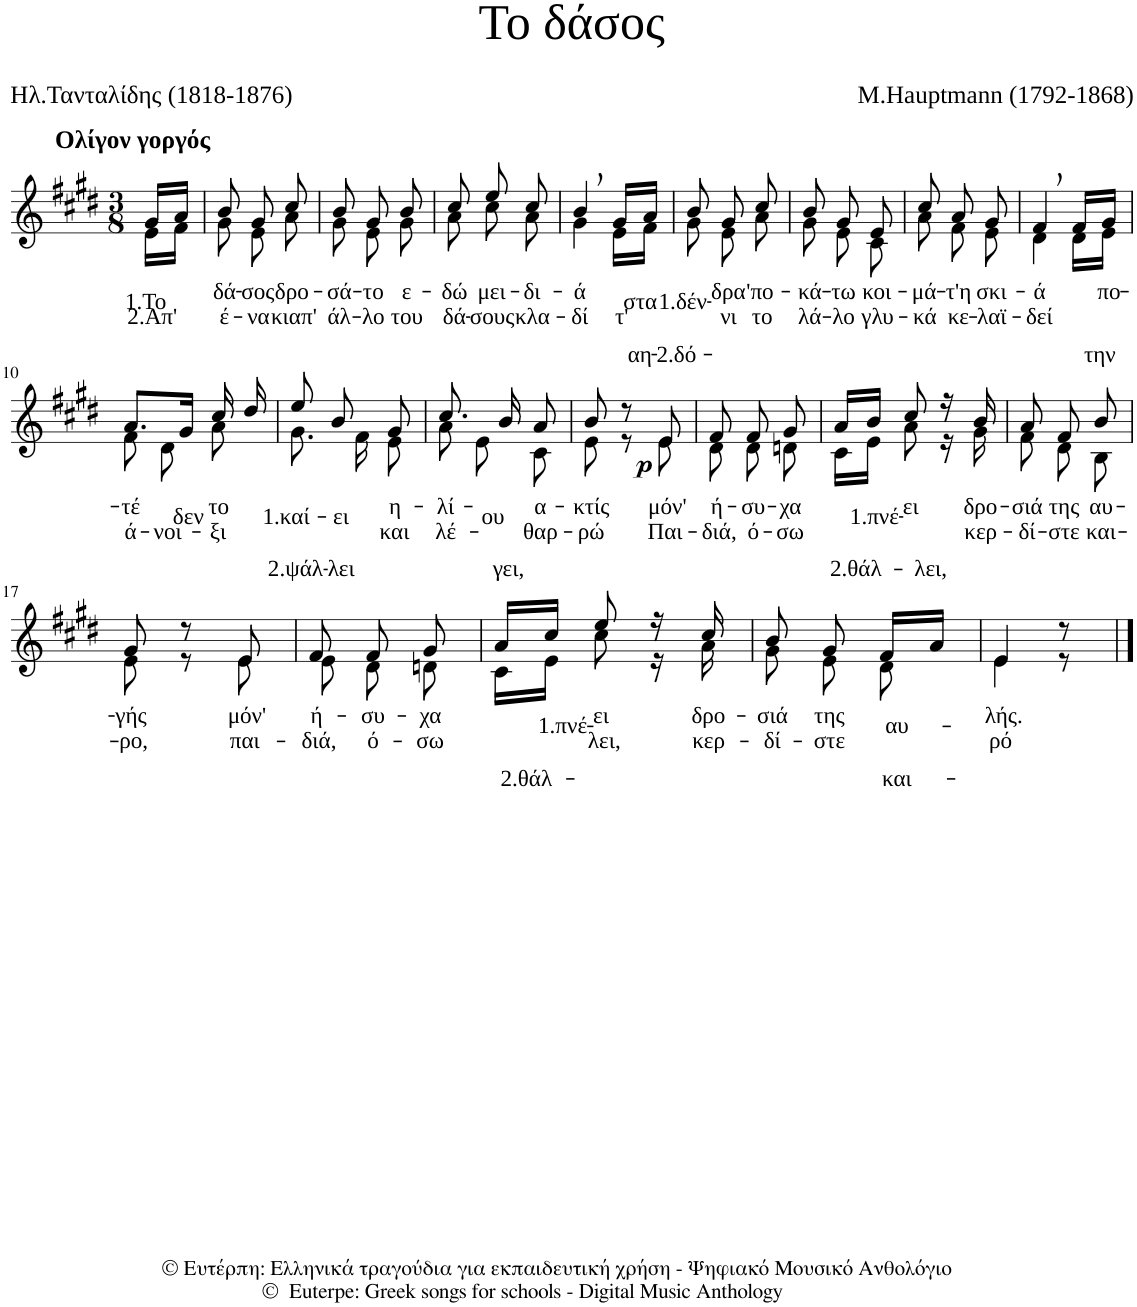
**kern	**text	**text	**dynam
*part1	*part1	*part1	*part1
*staff1	*staff1	*staff1	*staff1
*I"Voice	*	*	*
*clefG2	*	*	*
*k[f#c#g#d#]	*	*	*
*M3/8	*	*	*
=1	=1	=1	=1
*^	*	*	*
!LO:TX:a:B:t=Ολίγον γοργός	!	!	!	!
!	!	!LO:LY:b	!LO:LY:b	!
16g#/LL	16e\LL	1.Το	2.Απ'	.
16a/JJ	16f#\JJ	.	.	.
=2	=2	=2	=2	=2
!	!	!LO:LY:b	!LO:LY:b	!
8b/	8g#\	δά-	έ-	.
!	!	!LO:LY:b	!LO:LY:b	!
8g#/	8e\	-σος	-να	.
!	!	!LO:LY:b	!LO:LY:b	!
8cc#/	8a\	δρο-	κιαπ'	.
=3	=3	=3	=3	=3
!	!	!LO:LY:b	!LO:LY:b	!
8b/	8g#\	-σά-	άλ-	.
!	!	!LO:LY:b	!LO:LY:b	!
8g#/	8e\	-το	-λο	.
!	!	!LO:LY:b	!LO:LY:b	!
8b/	8g#\	ε-	του	.
=4	=4	=4	=4	=4
!	!	!LO:LY:b	!LO:LY:b	!
8cc#/	8a\	-δώ	δά-	.
!	!	!LO:LY:b	!LO:LY:b	!
8ee/	8cc#\	μει-	-σους	.
!	!	!LO:LY:b	!LO:LY:b	!
8cc#/	8a\	-δι-	κλα-	.
=5	=5	=5	=5	=5
!	!	!LO:LY:b	!LO:LY:b	!
4b,/	4g#\	-ά	-δί	.
!	!	!LO:LY:b	!LO:LY:b	!
16g#/LL	16e\LL	στα	τ'	.
!	!	!	!LO:LY:b	!
16a/JJ	16f#\JJ	.	αη-	.
=6	=6	=6	=6	=6
!	!	!LO:LY:b	!LO:LY:b	!
8b/	8g#\	1.δέν-	-2.δό-	.
!	!	!LO:LY:b	!LO:LY:b	!
8g#/	8e\	-δρα	-νι	.
!	!	!LO:LY:b	!LO:LY:b	!
8cc#/	8a\	'πο-	το	.
=7	=7	=7	=7	=7
!	!	!LO:LY:b	!LO:LY:b	!
8b/	8g#\	-κά-	λά-	.
!	!	!LO:LY:b	!LO:LY:b	!
8g#/	8e\	-τω	-λο	.
!	!	!LO:LY:b	!LO:LY:b	!
8e/	8c#\	κοι-	γλυ-	.
=8	=8	=8	=8	=8
!	!	!LO:LY:b	!LO:LY:b	!
8cc#/	8a\	-μά-	-κά	.
!	!	!LO:LY:b	!LO:LY:b	!
8a/	8f#\	-τ'η	κε-	.
!	!	!LO:LY:b	!LO:LY:b	!
8g#/	8e\	σκι-	-λαϊ-	.
=9	=9	=9	=9	=9
!	!	!LO:LY:b	!LO:LY:b	!
4f#,/	4d#\	-ά	-δεί	.
!	!	!	!LO:LY:b	!
16f#/LL	16d#\LL	.	την	.
!	!	!LO:LY:b	!	!
16g#/JJ	16e\JJ	πο-	.	.
!!LO:LB:g=z	!!
=10	=10	=10	=10	=10
!	!	!LO:LY:b	!LO:LY:b	!
8.a/L	8f#\	-τέ	ά-	.
!	!	!LO:LY:b	!LO:LY:b	!
.	8d#\	δεν	-νοι-	.
16g#/Jk	.	.	.	.
!	!	!LO:LY:b	!LO:LY:b	!
16cc#/	8a\	το	-ξι	.
16dd#/	.	.	.	.
=11	=11	=11	=11	=11
!	!	!LO:LY:b	!LO:LY:b	!
8ee/	8.g#\	1.καί-	2.ψάλ-	.
8b/	.	.	.	.
!	!	!LO:LY:b	!LO:LY:b	!
.	16f#\	-ει	-λει	.
!	!	!LO:LY:b	!LO:LY:b	!
8g#/	8e\	η-	και	.
=12	=12	=12	=12	=12
!	!	!LO:LY:b	!LO:LY:b	!
8.cc#/	8a\	-λί-	λέ-	.
!	!	!LO:LY:b	!LO:LY:b	!
.	8e\	-ου	-γει,	.
16b/	.	.	.	.
!	!	!LO:LY:b	!LO:LY:b	!
8a/	8c#\	α-	θαρ-	.
=13	=13	=13	=13	=13
!	!	!LO:LY:b	!LO:LY:b	!
8b/	8e\	-κτίς	-ρώ	.
!	!	!	!	!LO:DY:b
8r	8r	.	.	p
!	!	!LO:LY:b	!LO:LY:b	!
8e/	8e\	μόν'	Παι-	.
=14	=14	=14	=14	=14
!	!	!LO:LY:b	!LO:LY:b	!
8f#/	8d#\	ή-	-διά,	.
!	!	!LO:LY:b	!LO:LY:b	!
8f#/	8d#\	-συ-	ό-	.
!	!	!LO:LY:b	!LO:LY:b	!
8g#/	8dn\	-χα	-σω	.
=15	=15	=15	=15	=15
!	!	!	!LO:LY:b	!
16a/LL	16c#\LL	.	2.θάλ-	.
!	!	!LO:LY:b	!LO:LY:b	!
16b/JJ	16e\JJ	1.πνέ-	-λει,	.
!	!	!LO:LY:b	!	!
8cc#/	8a\	-ει	.	.
16r	16r	.	.	.
!	!	!LO:LY:b	!LO:LY:b	!
16b/	16g#\	δρο-	κερ-	.
=16	=16	=16	=16	=16
!	!	!LO:LY:b	!LO:LY:b	!
8a/	8f#\	-σιά	-δί-	.
!	!	!LO:LY:b	!LO:LY:b	!
8f#/	8d#\	της	-στε	.
!	!	!LO:LY:b	!LO:LY:b	!
8b/	8B\	αυ-	και-	.
!!LO:LB:g=z	!!
=17	=17	=17	=17	=17
!	!	!LO:LY:b	!LO:LY:b	!
8g#/	8e\	-γής	-ρο,	.
8r	8r	.	.	.
!	!	!LO:LY:b	!LO:LY:b	!
8e/	8e\	μόν'	παι-	.
=18	=18	=18	=18	=18
!	!	!LO:LY:b	!LO:LY:b	!
8f#/	8e\	ή-	-διά,	.
!	!	!LO:LY:b	!LO:LY:b	!
8f#/	8d#\	-συ-	ό-	.
!	!	!LO:LY:b	!LO:LY:b	!
8g#/	8dn\	-χα	-σω	.
=19	=19	=19	=19	=19
!	!	!	!LO:LY:b	!
16a/LL	16c#\LL	.	2.θάλ-	.
!	!	!LO:LY:b	!	!
16cc#/JJ	16e\JJ	1.πνέ-	.	.
!	!	!LO:LY:b	!LO:LY:b	!
8ee/	8cc#\	-ει	-λει,	.
16r	16r	.	.	.
!	!	!LO:LY:b	!LO:LY:b	!
16cc#/	16a\	δρο-	κερ-	.
=20	=20	=20	=20	=20
!	!	!LO:LY:b	!LO:LY:b	!
8b/	8g#\	-σιά	-δί-	.
!	!	!LO:LY:b	!LO:LY:b	!
8g#/	8e\	της	-στε	.
!	!	!LO:LY:b	!LO:LY:b	!
16f#/LL	8d#\	αυ-	και-	.
16a/JJ	.	.	.	.
=21	=21	=21	=21	=21
!LO:TX:b:t=© Ευτέρπη&colon; Ελληνικά τραγούδια για εκπαιδευτική χρήση - Ψηφιακό Μουσικό Ανθολόγιο	!	!	!	!
!LO:TX:b:t=©  Euterpe&colon; Greek songs for schools - Digital Music Anthology	!	!	!	!
!	!	!LO:LY:b	!LO:LY:b	!
4e/	4e\	-λής.	-ρό	.
8r	8r	.	.	.
*v	*v	*	*	*
==	==	==	==
*-	*-	*-	*-
